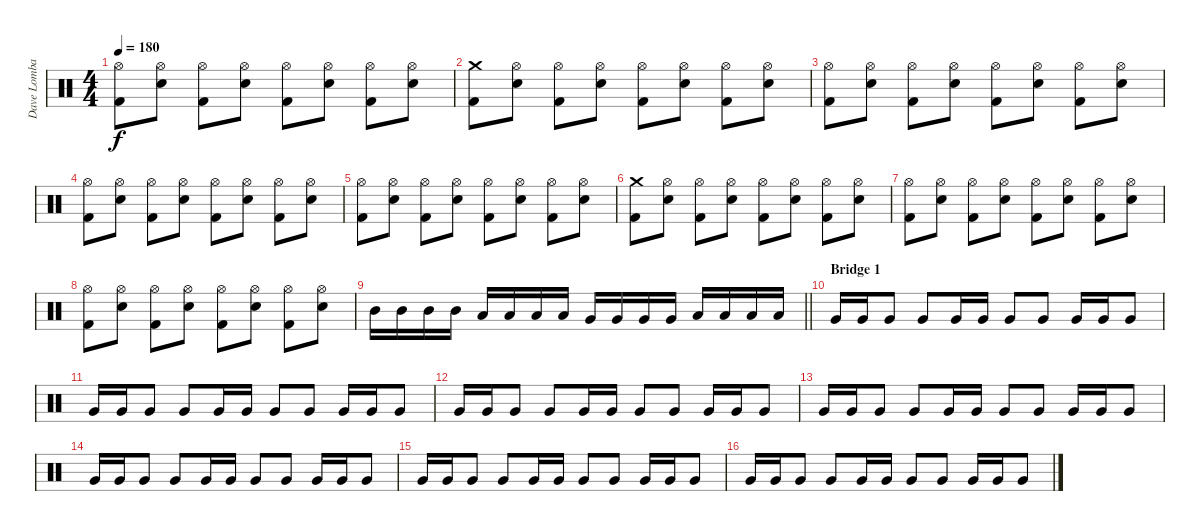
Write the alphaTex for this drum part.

\track ("Dave Lombardo" "Dave Lomba") {instrument percussion}
\staff {score}
\articulation defaults
\ts (4 4)
\tempo 180
\clef neutral
\ks c
("Kick (hit) 2" "Hi-Hat (open)").8{dy f} ("Snare (hit) 2" "Hi-Hat (open)").8 ("Kick (hit) 2" "Hi-Hat (open)").8 ("Snare (hit) 2" "Hi-Hat (open)").8 ("Kick (hit) 2" "Hi-Hat (open)").8 ("Snare (hit) 2" "Hi-Hat (open)").8 ("Kick (hit) 2" "Hi-Hat (open)").8 ("Snare (hit) 2" "Hi-Hat (open)").8 |
("Kick (hit) 2" "Crash medium (hit)").8 ("Snare (hit) 2" "Hi-Hat (open)").8 ("Kick (hit) 2" "Hi-Hat (open)").8 ("Snare (hit) 2" "Hi-Hat (open)").8 ("Kick (hit) 2" "Hi-Hat (open)").8 ("Snare (hit) 2" "Hi-Hat (open)").8 ("Kick (hit) 2" "Hi-Hat (open)").8 ("Snare (hit) 2" "Hi-Hat (open)").8 |
("Kick (hit) 2" "Hi-Hat (open)").8 ("Snare (hit) 2" "Hi-Hat (open)").8 ("Kick (hit) 2" "Hi-Hat (open)").8 ("Snare (hit) 2" "Hi-Hat (open)").8 ("Kick (hit) 2" "Hi-Hat (open)").8 ("Snare (hit) 2" "Hi-Hat (open)").8 ("Kick (hit) 2" "Hi-Hat (open)").8 ("Snare (hit) 2" "Hi-Hat (open)").8 |
("Kick (hit) 2" "Hi-Hat (open)").8 ("Snare (hit) 2" "Hi-Hat (open)").8 ("Kick (hit) 2" "Hi-Hat (open)").8 ("Snare (hit) 2" "Hi-Hat (open)").8 ("Kick (hit) 2" "Hi-Hat (open)").8 ("Snare (hit) 2" "Hi-Hat (open)").8 ("Kick (hit) 2" "Hi-Hat (open)").8 ("Snare (hit) 2" "Hi-Hat (open)").8 |
("Kick (hit) 2" "Hi-Hat (open)").8 ("Snare (hit) 2" "Hi-Hat (open)").8 ("Kick (hit) 2" "Hi-Hat (open)").8 ("Snare (hit) 2" "Hi-Hat (open)").8 ("Kick (hit) 2" "Hi-Hat (open)").8 ("Snare (hit) 2" "Hi-Hat (open)").8 ("Kick (hit) 2" "Hi-Hat (open)").8 ("Snare (hit) 2" "Hi-Hat (open)").8 |
("Kick (hit) 2" "Crash medium (hit)").8 ("Snare (hit) 2" "Hi-Hat (open)").8 ("Kick (hit) 2" "Hi-Hat (open)").8 ("Snare (hit) 2" "Hi-Hat (open)").8 ("Kick (hit) 2" "Hi-Hat (open)").8 ("Snare (hit) 2" "Hi-Hat (open)").8 ("Kick (hit) 2" "Hi-Hat (open)").8 ("Snare (hit) 2" "Hi-Hat (open)").8 |
("Kick (hit) 2" "Hi-Hat (open)").8 ("Snare (hit) 2" "Hi-Hat (open)").8 ("Kick (hit) 2" "Hi-Hat (open)").8 ("Snare (hit) 2" "Hi-Hat (open)").8 ("Kick (hit) 2" "Hi-Hat (open)").8 ("Snare (hit) 2" "Hi-Hat (open)").8 ("Kick (hit) 2" "Hi-Hat (open)").8 ("Snare (hit) 2" "Hi-Hat (open)").8 |
("Kick (hit) 2" "Hi-Hat (open)").8 ("Snare (hit) 2" "Hi-Hat (open)").8 ("Kick (hit) 2" "Hi-Hat (open)").8 ("Snare (hit) 2" "Hi-Hat (open)").8 ("Kick (hit) 2" "Hi-Hat (open)").8 ("Snare (hit) 2" "Hi-Hat (open)").8 ("Kick (hit) 2" "Hi-Hat (open)").8 ("Snare (hit) 2" "Hi-Hat (open)").8 |
\barLineRight lightlight "Mid Tom (hit)".16 "Mid Tom (hit)".16 "Mid Tom (hit)".16 "Mid Tom (hit)".16 "Low Tom (hit)".16 "Low Tom (hit)".16 "Low Tom (hit)".16 "Low Tom (hit)".16 "Very Low Tom (hit)".16 "Very Low Tom (hit)".16 "Very Low Tom (hit)".16 "Very Low Tom (hit)".16 "Low Floor Tom (hit)".16 "Low Floor Tom (hit)".16 "Low Floor Tom (hit)".16 "Low Floor Tom (hit)".16
|
\section ("" "Bridge 1")
"Very Low Tom (hit)".16 "Very Low Tom (hit)".16 "Very Low Tom (hit)".8 "Very Low Tom (hit)".8 "Very Low Tom (hit)".16 "Very Low Tom (hit)".16 "Very Low Tom (hit)".8 "Very Low Tom (hit)".8 "Very Low Tom (hit)".16 "Very Low Tom (hit)".16 "Very Low Tom (hit)".8 |
"Very Low Tom (hit)".16 "Very Low Tom (hit)".16 "Very Low Tom (hit)".8 "Very Low Tom (hit)".8 "Very Low Tom (hit)".16 "Very Low Tom (hit)".16 "Very Low Tom (hit)".8 "Very Low Tom (hit)".8 "Very Low Tom (hit)".16 "Very Low Tom (hit)".16 "Very Low Tom (hit)".8 |
"Very Low Tom (hit)".16 "Very Low Tom (hit)".16 "Very Low Tom (hit)".8 "Very Low Tom (hit)".8 "Very Low Tom (hit)".16 "Very Low Tom (hit)".16 "Very Low Tom (hit)".8 "Very Low Tom (hit)".8 "Very Low Tom (hit)".16 "Very Low Tom (hit)".16 "Very Low Tom (hit)".8 |
"Very Low Tom (hit)".16 "Very Low Tom (hit)".16 "Very Low Tom (hit)".8 "Very Low Tom (hit)".8 "Very Low Tom (hit)".16 "Very Low Tom (hit)".16 "Very Low Tom (hit)".8 "Very Low Tom (hit)".8 "Very Low Tom (hit)".16 "Very Low Tom (hit)".16 "Very Low Tom (hit)".8 |
"Very Low Tom (hit)".16 "Very Low Tom (hit)".16 "Very Low Tom (hit)".8 "Very Low Tom (hit)".8 "Very Low Tom (hit)".16 "Very Low Tom (hit)".16 "Very Low Tom (hit)".8 "Very Low Tom (hit)".8 "Very Low Tom (hit)".16 "Very Low Tom (hit)".16 "Very Low Tom (hit)".8 |
"Very Low Tom (hit)".16 "Very Low Tom (hit)".16 "Very Low Tom (hit)".8 "Very Low Tom (hit)".8 "Very Low Tom (hit)".16 "Very Low Tom (hit)".16 "Very Low Tom (hit)".8 "Very Low Tom (hit)".8 "Very Low Tom (hit)".16 "Very Low Tom (hit)".16 "Very Low Tom (hit)".8 |
"Very Low Tom (hit)".16 "Very Low Tom (hit)".16 "Very Low Tom (hit)".8 "Very Low Tom (hit)".8 "Very Low Tom (hit)".16 "Very Low Tom (hit)".16 "Very Low Tom (hit)".8 "Very Low Tom (hit)".8 "Very Low Tom (hit)".16 "Very Low Tom (hit)".16 "Very Low Tom (hit)".8
